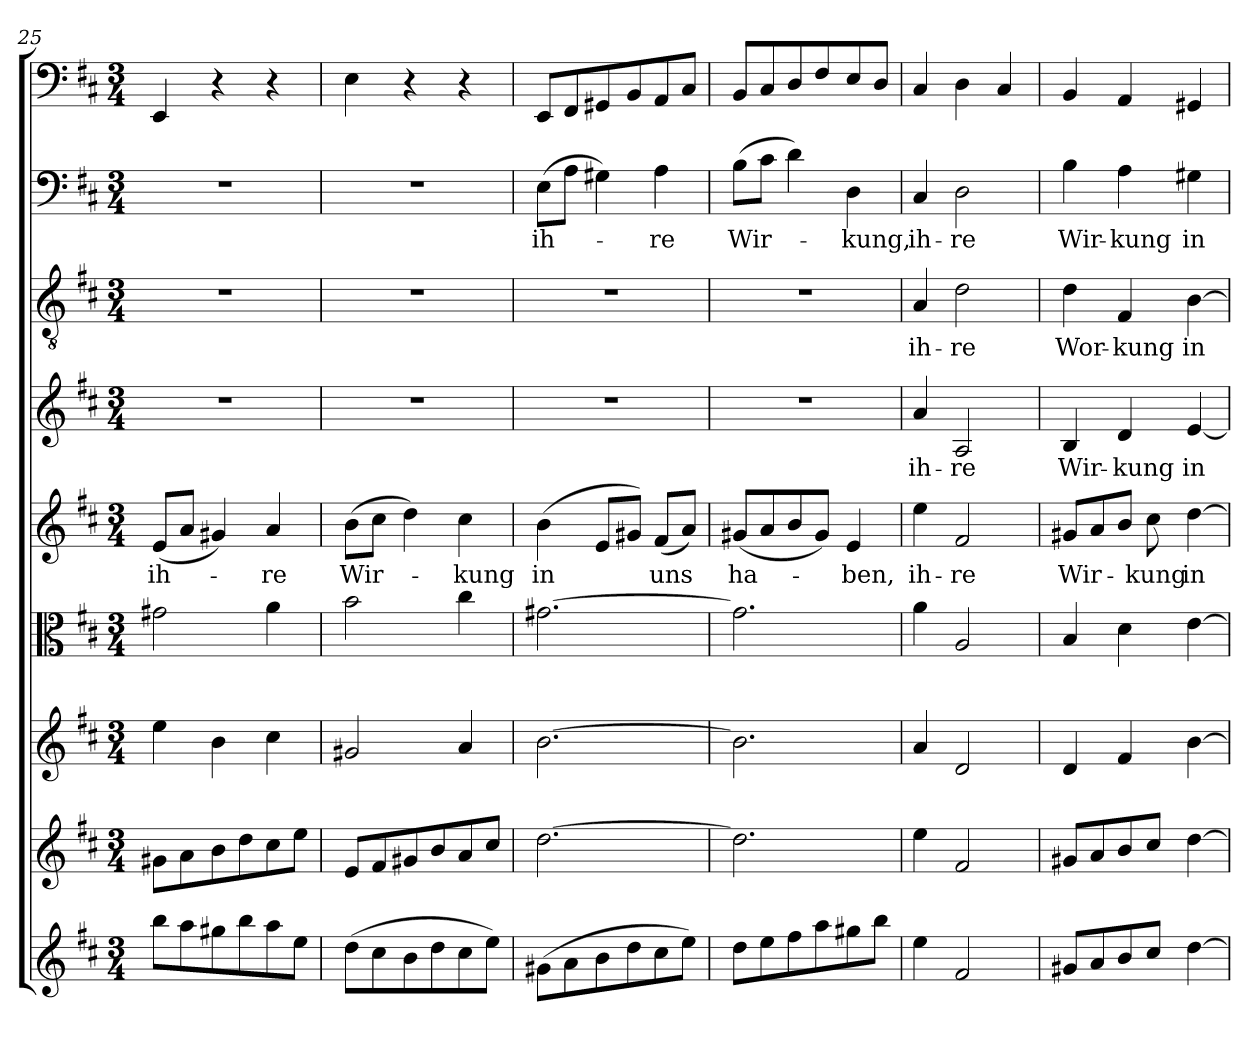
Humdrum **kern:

**kern	**kern	**kern	**kern	**kern	**text	**kern	**text	**kern	**text	**kern	**text	**kern
*part9	*part8	*part7	*part6	*part5	*part5	*part4	*part4	*part3	*part3	*part2	*part2	*part1
*staff9	*staff8	*staff7	*staff6	*staff5	*staff5	*staff4	*staff4	*staff3	*staff3	*staff2	*staff2	*staff1
*clefG2	*clefG2	*clefG2	*clefC3	*clefG2	*	*clefG2	*	*clefGv2	*	*clefF4	*	*clefF4
*k[f#c#]	*k[f#c#]	*k[f#c#]	*k[f#c#]	*k[f#c#]	*	*k[f#c#]	*	*k[f#c#]	*	*k[f#c#]	*	*k[f#c#]
*b:	*b:	*b:	*b:	*b:	*	*b:	*	*b:	*	*b:	*	*b:
*M3/4	*M3/4	*M3/4	*M3/4	*M3/4	*	*M3/4	*	*M3/4	*	*M3/4	*	*M3/4
=25	=25	=25	=25	=25	=25	=25	=25	=25	=25	=25	=25	=25
8bb\L	8g#X\L	4ee\	2g#X\	(8e/L	ih-	2.r	.	2.r	.	2.r	.	4EE/
8aa\	8a\	.	.	8a/J	.	.	.	.	.	.	.	.
8gg#X\	8b\	4b\	.	4g#X/)	.	.	.	.	.	.	.	4r
8bb\	8dd\	.	.	.	.	.	.	.	.	.	.	.
8aa\	8cc#\	4cc#\	4a\	4a/	-re	.	.	.	.	.	.	4r
8ee\J	8ee\J	.	.	.	.	.	.	.	.	.	.	.
=26	=26	=26	=26	=26	=26	=26	=26	=26	=26	=26	=26	=26
(8dd\L	8e/L	2g#X/	2b\	(8b\L	Wir-	2.r	.	2.r	.	2.r	.	4E\
8cc#\	8f#/	.	.	8cc#\J	.	.	.	.	.	.	.	.
8b\	8g#X/	.	.	4dd\)	.	.	.	.	.	.	.	4r
8dd\	8b/	.	.	.	.	.	.	.	.	.	.	.
8cc#\	8a/	4a/	4cc#\	4cc#\	-kung	.	.	.	.	.	.	4r
8ee\J)	8cc#/J	.	.	.	.	.	.	.	.	.	.	.
=27	=27	=27	=27	=27	=27	=27	=27	=27	=27	=27	=27	=27
(8g#X\L	[2.dd\	[2.b\	[2.g#X\	(4b\	in	2.r	.	2.r	.	(8E\L	ih-	8EE/L
8a\	.	.	.	.	.	.	.	.	.	8A\J	.	8FF#/
8b\	.	.	.	8e/L	.	.	.	.	.	4G#X\)	.	8GG#X/
8dd\	.	.	.	8g#X/J)	.	.	.	.	.	.	.	8BB/
8cc#\	.	.	.	(8f#/L	uns	.	.	.	.	4A\	-re	8AA/
8ee\J)	.	.	.	8a/J)	.	.	.	.	.	.	.	8C#/J
=28	=28	=28	=28	=28	=28	=28	=28	=28	=28	=28	=28	=28
8dd\L	2.dd\]	2.b\]	2.g#\]	(8g#X/L	ha-	2.r	.	2.r	.	(8B\L	Wir-	8BB/L
8ee\	.	.	.	8a/	.	.	.	.	.	8c#\J	.	8C#/
8ff#\	.	.	.	8b/	.	.	.	.	.	4d\)	.	8D/
8aa\	.	.	.	8g#/J)	.	.	.	.	.	.	.	8F#/
8gg#X\	.	.	.	4e/	-ben,	.	.	.	.	4D\	-kung,	8E/
8bb\J	.	.	.	.	.	.	.	.	.	.	.	8D/J
=29	=29	=29	=29	=29	=29	=29	=29	=29	=29	=29	=29	=29
4ee\	4ee\	4a/	4a\	4ee\	ih-	4a/	ih-	4A/	ih-	4C#/	ih-	4C#/
2f#/	2f#/	2d/	2A/	2f#/	-re	2A/	-re	2d\	-re	2D\	-re	4D\
.	.	.	.	.	.	.	.	.	.	.	.	4C#/
=30	=30	=30	=30	=30	=30	=30	=30	=30	=30	=30	=30	=30
8g#X/L	8g#X/L	4d/	4B/	8g#X/L	Wir-	4B/	Wir-	4d\	Wor-	4B\	Wir-	4BB/
8a/	8a/	.	.	8a/	.	.	.	.	.	.	.	.
8b/	8b/	4f#/	4d\	8b/J	.	4d/	-kung	4F#/	-kung	4A\	-kung	4AA/
8cc#/J	8cc#/J	.	.	8cc#\	-kung	.	.	.	.	.	.	.
[4dd\	[4dd\	[4b\	[4e\	[4dd\	in	[4e/	in	[4B\	in	4G#X\	in	4GG#X/
=	=	=	=	=	=	=	=	=	=	=	=	=
*-	*-	*-	*-	*-	*-	*-	*-	*-	*-	*-	*-	*-
